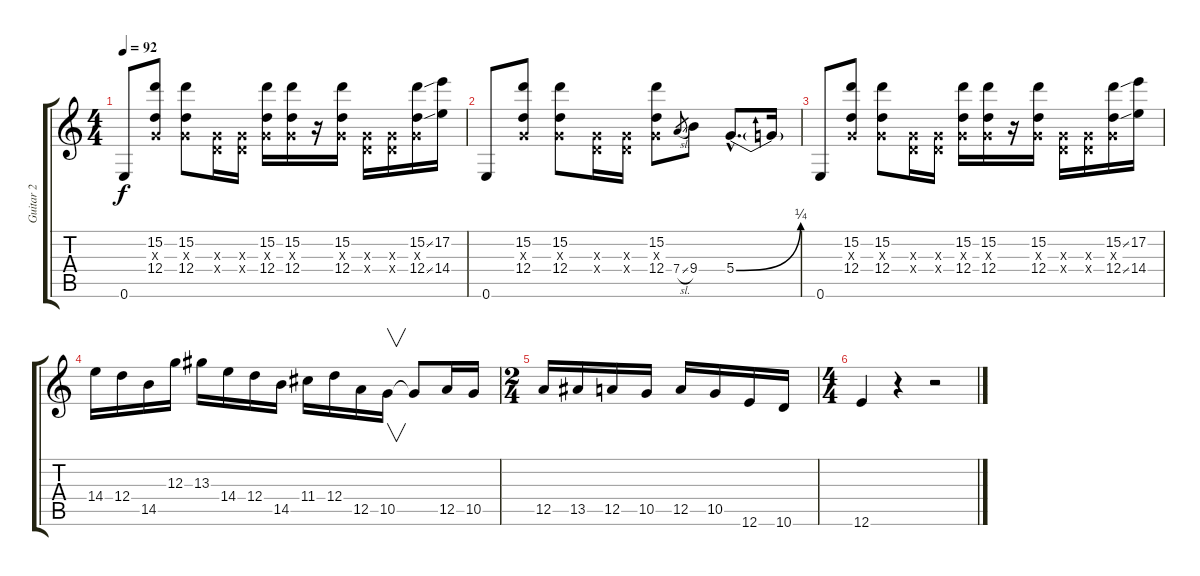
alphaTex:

\track ("Guitar 2" "Guitar 2") {instrument distortionguitar}
\staff {score tabs}
\tuning (E4 B3 G3 D3 A2 E2) {hide}
\ts (4 4)
\tempo 92
\clef g2
\ks c
0.6.8{dy f} (15.2 0.3{x} 12.4).8 (15.2 0.3{x} 12.4).8 (0.3{x} 0.4{x}).16 (0.3{x} 0.4{x}).16 (15.2 0.3{x} 12.4).16 (15.2 0.3{x} 12.4).16 r.16 (15.2 0.3{x} 12.4).16 (0.3{x} 0.4{x}).16 (0.3{x} 0.4{x}).16 (15.2{ss} 0.3{x} 12.4{ss}).16 (17.2 14.4).16 |
0.6.8 (15.2 0.3{x} 12.4).8 (15.2 0.3{x} 12.4).8 (0.3{x} 0.4{x}).16 (0.3{x} 0.4{x}).16 (15.2 0.3{x} 12.4).8 7.4{sl}.8{gr} 9.4.8 5.4{be (bend 0 0 60 1) hac}.8{d} 5.4{t}.16 |
0.6.8 (15.2 0.3{x} 12.4).8 (15.2 0.3{x} 12.4).8 (0.3{x} 0.4{x}).16 (0.3{x} 0.4{x}).16 (15.2 0.3{x} 12.4).16 (15.2 0.3{x} 12.4).16 r.16 (15.2 0.3{x} 12.4).16 (0.3{x} 0.4{x}).16 (0.3{x} 0.4{x}).16 (15.2{ss} 0.3{x} 12.4{ss}).16 (17.2 14.4).16 |
14.4.16 12.4.16 14.5.16 12.3.16 13.3.16 14.4.16 12.4.16 14.5.16 11.4.16 12.4.16 12.5.16 10.5.16{v} 10.5{t}.8 12.5.16 10.5.16 |
\ts (2 4)
12.5.16 13.5.16 12.5.16 10.5.16 12.5.16 10.5.16 12.6.16 10.6.16 |
\ts (4 4)
12.6.4 r.4 r.2
